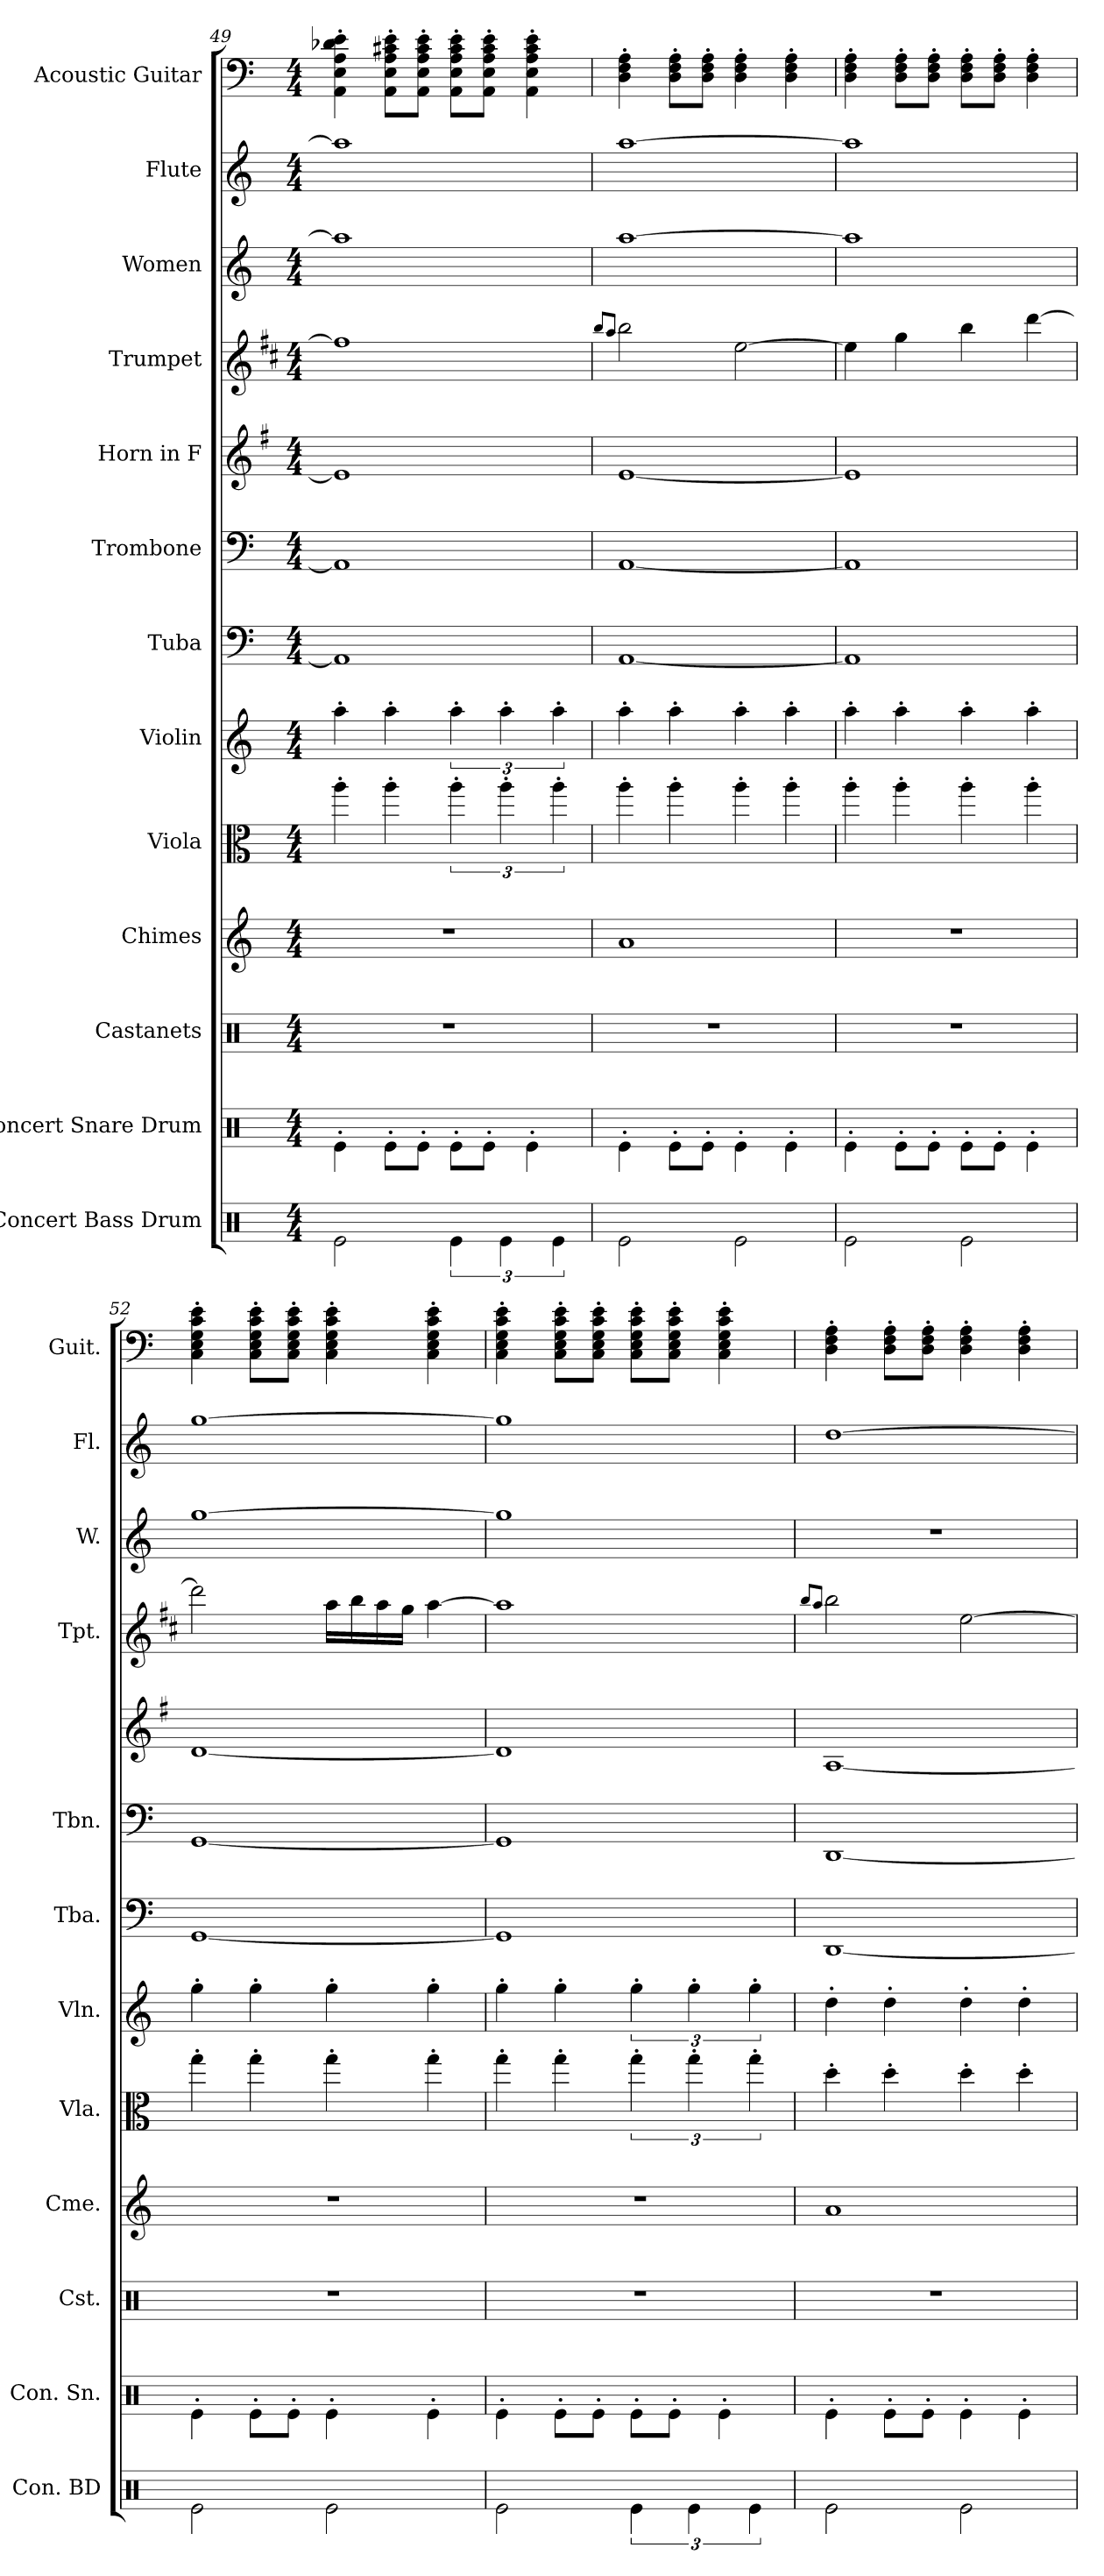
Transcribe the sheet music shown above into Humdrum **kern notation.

**kern	**kern	**kern	**kern	**kern	**kern	**kern	**kern	**kern	**kern	**kern	**kern	**kern
*part13	*part12	*part11	*part10	*part9	*part8	*part7	*part6	*part5	*part4	*part3	*part2	*part1
*staff13	*staff12	*staff11	*staff10	*staff9	*staff8	*staff7	*staff6	*staff5	*staff4	*staff3	*staff2	*staff1
*I"Concert Bass Drum	*I"Concert Snare Drum	*I"Castanets	*I"Chimes	*I"Viola	*I"Violin	*I"Tuba	*I"Trombone	*I"Horn in F	*I"Trumpet	*I"Women	*I"Flute	*I"Acoustic Guitar
*I'Con. BD	*I'Con. Sn.	*I'Cst.	*I'Cme.	*I'Vla.	*I'Vln.	*I'Tba.	*I'Tbn.	*	*I'Tpt.	*I'W.	*I'Fl.	*I'Guit.
!!LO:PB:g=z
*clefX	*clefX	*clefX	*clefG2	*clefC3	*clefG2	*clefF4	*clefF4	*clefG2	*clefG2	*clefG2	*clefG2	*
*	*	*	*	*	*	*	*	*ITrd4c7	*ITrd1c2	*	*	*
*k[]	*k[]	*k[]	*k[]	*k[]	*k[]	*k[]	*k[]	*k[]	*k[]	*k[]	*k[]	*k[]
*M4/4	*M4/4	*M4/4	*M4/4	*M4/4	*M4/4	*M4/4	*M4/4	*M4/4	*M4/4	*M4/4	*M4/4	*M4/4
=49	=49	=49	=49	=49	=49	=49	=49	=49	=49	=49	=49	=49
2Re\	4Re'\	1r	1r	4aa'\	4aa'\	1AA]	1AA]	1A]	1ee]	1aa]	1aa]	4AA\' 4E\' 4A\' 4d-\' 4e\'
.	8Re'\L	.	.	4aa'\	4aa'\	.	.	.	.	.	.	8AA\' 8E\' 8A\' 8c#\' 8e\'L
.	8Re'\J	.	.	.	.	.	.	.	.	.	.	8AA\' 8E\' 8A\' 8c#\' 8e\'J
6Re\	8Re'\L	.	.	6aa'\	6aa'\	.	.	.	.	.	.	8AA\' 8E\' 8A\' 8c#\' 8e\'L
.	8Re'\J	.	.	.	.	.	.	.	.	.	.	8AA\' 8E\' 8A\' 8c#\' 8e\'J
6Re\	.	.	.	6aa'\	6aa'\	.	.	.	.	.	.	.
.	4Re'\	.	.	.	.	.	.	.	.	.	.	4AA\' 4E\' 4A\' 4c#\' 4e\'
6Re\	.	.	.	6aa'\	6aa'\	.	.	.	.	.	.	.
=50	=50	=50	=50	=50	=50	=50	=50	=50	=50	=50	=50	=50
.	.	.	.	.	.	.	.	.	8qaa/L	.	.	.
.	.	.	.	.	.	.	.	.	8qgg/J	.	.	.
2Re\	4Re'\	1r	1a	4aa'\	4aa'\	[1AA	[1AA	[1A	2aa\	[1aa	[1aa	4D\' 4F\' 4A\'
.	8Re'\L	.	.	4aa'\	4aa'\	.	.	.	.	.	.	8D\' 8F\' 8A\'L
.	8Re'\J	.	.	.	.	.	.	.	.	.	.	8D\' 8F\' 8A\'J
2Re\	4Re'\	.	.	4aa'\	4aa'\	.	.	.	[2dd\	.	.	4D\' 4F\' 4A\'
.	4Re'\	.	.	4aa'\	4aa'\	.	.	.	.	.	.	4D\' 4F\' 4A\'
=51	=51	=51	=51	=51	=51	=51	=51	=51	=51	=51	=51	=51
2Re\	4Re'\	1r	1r	4aa'\	4aa'\	1AA]	1AA]	1A]	4dd\]	1aa]	1aa]	4D\' 4F\' 4A\'
.	8Re'\L	.	.	4aa'\	4aa'\	.	.	.	4ff\	.	.	8D\' 8F\' 8A\'L
.	8Re'\J	.	.	.	.	.	.	.	.	.	.	8D\' 8F\' 8A\'J
2Re\	8Re'\L	.	.	4aa'\	4aa'\	.	.	.	4aa\	.	.	8D\' 8F\' 8A\'L
.	8Re'\J	.	.	.	.	.	.	.	.	.	.	8D\' 8F\' 8A\'J
.	4Re'\	.	.	4aa'\	4aa'\	.	.	.	[4ccc\	.	.	4D\' 4F\' 4A\'
=52	=52	=52	=52	=52	=52	=52	=52	=52	=52	=52	=52	=52
2Re\	4Re'\	1r	1r	4gg'\	4gg'\	[1GG	[1GG	[1G	2ccc\]	[1gg	[1gg	4C\' 4E\' 4G\' 4c\' 4e\'
.	8Re'\L	.	.	4gg'\	4gg'\	.	.	.	.	.	.	8C\' 8E\' 8G\' 8c\' 8e\'L
.	8Re'\J	.	.	.	.	.	.	.	.	.	.	8C\' 8E\' 8G\' 8c\' 8e\'J
2Re\	4Re'\	.	.	4gg'\	4gg'\	.	.	.	16gg\LL	.	.	4C\' 4E\' 4G\' 4c\' 4e\'
.	.	.	.	.	.	.	.	.	16aa\	.	.	.
.	.	.	.	.	.	.	.	.	16gg\	.	.	.
.	.	.	.	.	.	.	.	.	16ff\JJ	.	.	.
.	4Re'\	.	.	4gg'\	4gg'\	.	.	.	[4gg\	.	.	4C\' 4E\' 4G\' 4c\' 4e\'
=53	=53	=53	=53	=53	=53	=53	=53	=53	=53	=53	=53	=53
2Re\	4Re'\	1r	1r	4gg'\	4gg'\	1GG]	1GG]	1G]	1gg]	1gg]	1gg]	4C\' 4E\' 4G\' 4c\' 4e\'
.	8Re'\L	.	.	4gg'\	4gg'\	.	.	.	.	.	.	8C\' 8E\' 8G\' 8c\' 8e\'L
.	8Re'\J	.	.	.	.	.	.	.	.	.	.	8C\' 8E\' 8G\' 8c\' 8e\'J
6Re\	8Re'\L	.	.	6gg'\	6gg'\	.	.	.	.	.	.	8C\' 8E\' 8G\' 8c\' 8e\'L
.	8Re'\J	.	.	.	.	.	.	.	.	.	.	8C\' 8E\' 8G\' 8c\' 8e\'J
6Re\	.	.	.	6gg'\	6gg'\	.	.	.	.	.	.	.
.	4Re'\	.	.	.	.	.	.	.	.	.	.	4C\' 4E\' 4G\' 4c\' 4e\'
6Re\	.	.	.	6gg'\	6gg'\	.	.	.	.	.	.	.
!!LO:PB:g=z
=54	=54	=54	=54	=54	=54	=54	=54	=54	=54	=54	=54	=54
.	.	.	.	.	.	.	.	.	8qaa/L	.	.	.
.	.	.	.	.	.	.	.	.	8qgg/J	.	.	.
2Re\	4Re'\	1r	1a	4dd'\	4dd'\	[1DD	[1DD	[1D	2aa\	1r	[1dd	4D\' 4F\' 4A\'
.	8Re'\L	.	.	4dd'\	4dd'\	.	.	.	.	.	.	8D\' 8F\' 8A\'L
.	8Re'\J	.	.	.	.	.	.	.	.	.	.	8D\' 8F\' 8A\'J
2Re\	4Re'\	.	.	4dd'\	4dd'\	.	.	.	[2dd\	.	.	4D\' 4F\' 4A\'
.	4Re'\	.	.	4dd'\	4dd'\	.	.	.	.	.	.	4D\' 4F\' 4A\'
=	=	=	=	=	=	=	=	=	=	=	=	=
*-	*-	*-	*-	*-	*-	*-	*-	*-	*-	*-	*-	*-
